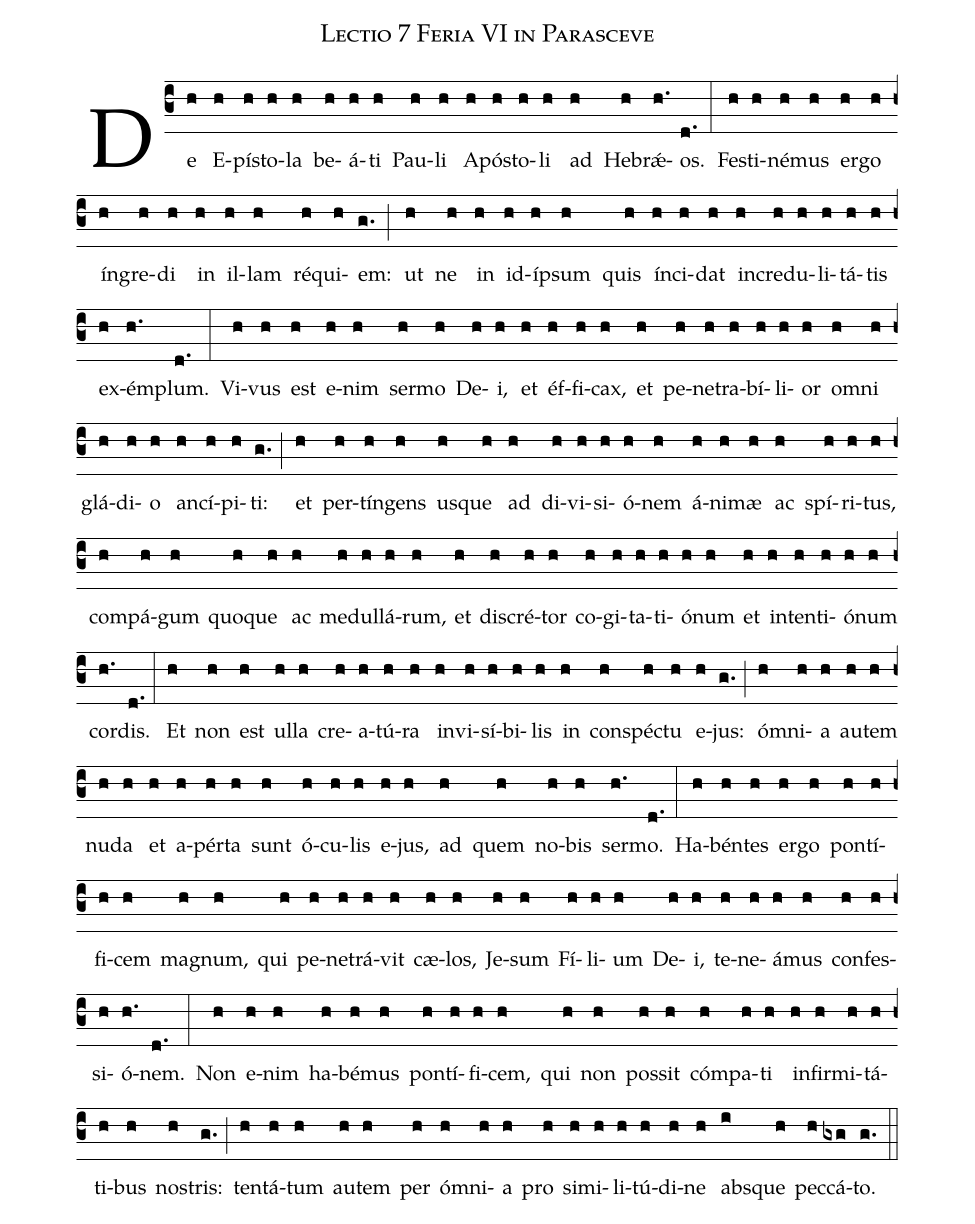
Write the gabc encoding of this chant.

name: Lectio 7 Feria VI in Parasceve;
%%
(c3) De(h) E(h)pí(h)sto(h)la(h) be(h)á(h)ti(h) Pau(h)li(h) A(h)pó(h)sto(h)li(h) ad(h) He(h)brǽ(h.)os.(d.) (:) Fe(h)sti(h)né(h)mus(h) er(h)go(h) ín(h)gre(h)di(h) in(h) il(h)lam(h) ré(h)qui(h)em:(g.) (;) ut(h) ne(h) in(h) id(h)í(h)psum(h) quis(h) ín(h)ci(h)dat(h) in(h)cre(h)du(h)li(h)tá(h)tis(h) ex(h)ém(h.)plum.(d.) (:) Vi(h)vus(h) est(h) e(h)nim(h) ser(h)mo(h) De(h)i,(h) et(h) éf(h)fi(h)cax,(h) et(h) pe(h)ne(h)tra(h)bí(h)li(h)or(h) om(h)ni(h) glá(h)di(h)o(h) an(h)cí(h)pi(h)ti:(g.) (;) et(h) per(h)tín(h)gens(h) us(h)que(h) ad(h) di(h)vi(h)si(h)ó(h)nem(h) á(h)ni(h)mæ(h) ac(h) spí(h)ri(h)tus,(h) com(h)pá(h)gum(h) quo(h)que(h) ac(h) me(h)dul(h)lá(h)rum,(h) et(h) dis(h)cré(h)tor(h) co(h)gi(h)ta(h)ti(h)ó(h)num(h) et(h) in(h)ten(h)ti(h)ó(h)num(h) cor(h.)dis.(d.) (:) Et(h) non(h) est(h) ul(h)la(h) cre(h)a(h)tú(h)ra(h) in(h)vi(h)sí(h)bi(h)lis(h) in(h) con(h)spé(h)ctu(h) e(h)jus:(g.) (;) óm(h)ni(h)a(h) au(h)tem(h) nu(h)da(h) et(h) a(h)pér(h)ta(h) sunt(h) ó(h)cu(h)lis(h) e(h)jus,(h) ad(h) quem(h) no(h)bis(h) ser(h.)mo.(d.) (:) Ha(h)bén(h)tes(h) er(h)go(h) pon(h)tí(h)fi(h)cem(h) ma(h)gnum,(h) qui(h) pe(h)ne(h)trá(h)vit(h) cæ(h)los,(h) Je(h)sum(h) Fí(h)li(h)um(h) De(h)i,(h) te(h)ne(h)á(h)mus(h) con(h)fes(h)si(h)ó(h.)nem.(d.) (:) Non(h) e(h)nim(h) ha(h)bé(h)mus(h) pon(h)tí(h)fi(h)cem,(h) qui(h) non(h) pos(h)sit(h) cóm(h)pa(h)ti(h) in(h)fir(h)mi(h)tá(h)ti(h)bus(h) nos(h)tris:(g.) (;) ten(h)tá(h)tum(h) au(h)tem(h) per(h) ó(h)mni(h)a(h) pro(h) si(h)mi(h)li(h)tú(h)di(h)ne(h) abs(i)que(h) pec(h)cá(gxg)to.(g.) (::)
